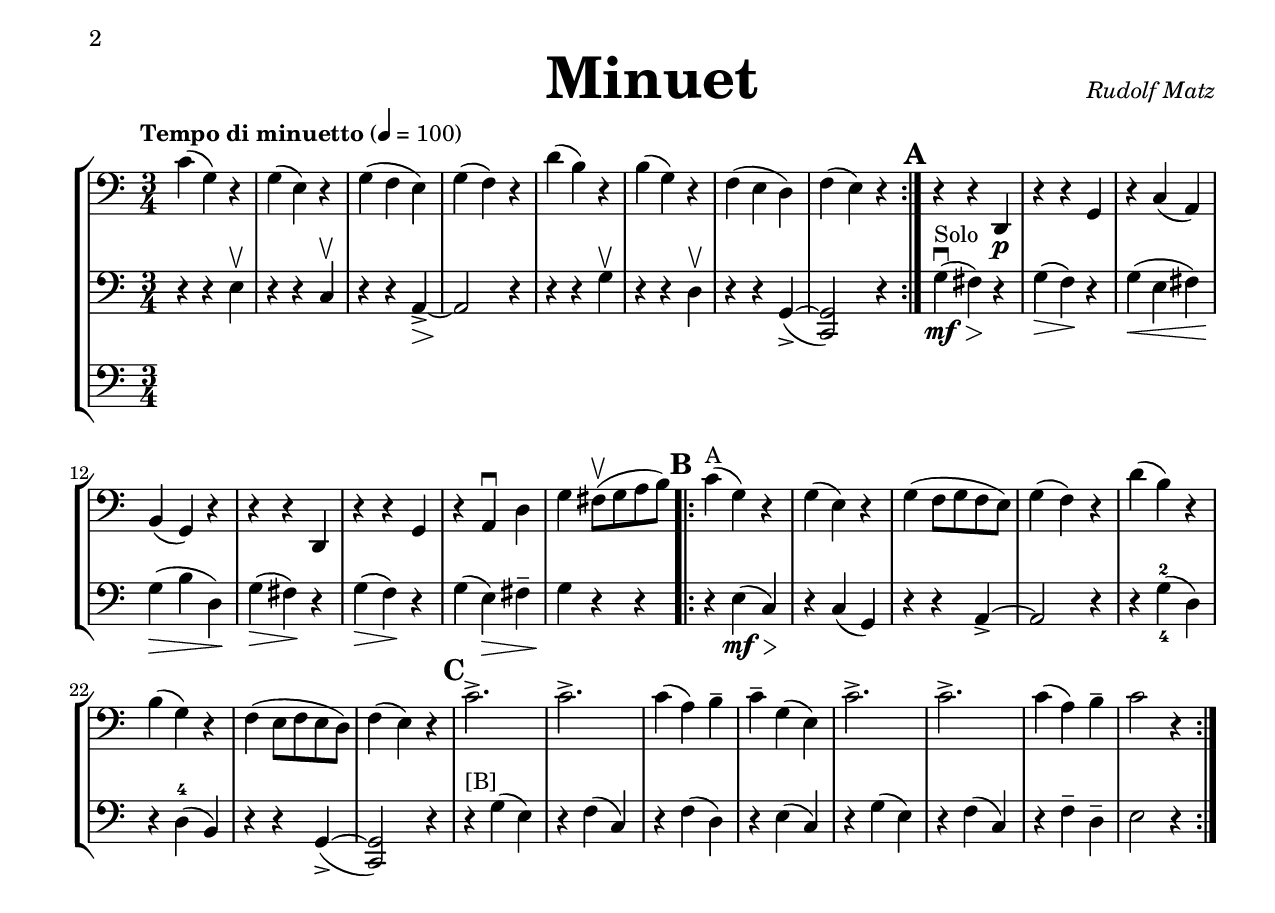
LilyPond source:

\version "2.19.14"

\language  "english"

\header {
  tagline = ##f
}

\paper {
  #(set-paper-size "letter")
  left-margin = 1.5\cm
  #(define fonts
     (make-pango-font-tree "Verdana"
       "Nimbus Sans"
       "Luxi Mono"
       (/ staff-height pt 18)))
  indent = 0\mm
  ragged-last-bottom = ##t
  ragged-bottom = ##t
  scoreTitleMarkup = \markup {
    \fill-line {
      \null
      \fontsize #4 \bold \fromproperty #'header:piece
      \fromproperty #'header:opus
    }
  }
}
#(set-global-staff-size 20)

\markup{
  \fontsize #0 {
    \fill-line{
      \column{
        \center-align{
          \vspace #2
          \override #'(thickness . 5) \box \pad-markup #2 {
            \fill-line{
              \column{
                \center-align{
                  \line{ \fontsize #8 { \bold{ \caps{ "Woodman's Wonders"}}}}
                  \vspace #0.25
                  \line{ \fontsize #2 {" "}}
                }
              }
            }
          }
          \vspace #2
          \line{ \fontsize #3 \italic{ " "}}
          \vspace #2
          \line{ \fontsize #8 { \bold{ \caps{ "Junior Cello Ensemble"}}}}
          \vspace #0.5
          \line{ \fontsize #13 { \bold{ \caps{ " "}}}}
          \vspace #2
          \line{ \fontsize #7 { "Fall 2014"}}
          \vspace #0.5
          \line{ \fontsize #8 { " "}}
          \vspace #3
          \line{ \fontsize #10 {"Cello divisi"}}
          \vspace #2
          \line{ \fontsize #4 {" "}}
          \vspace #1
          \line{ \fontsize #4 {" "}}
          \vspace #1
          \line{ \fontsize #4 {" "}}
          \vspace #15
          %    \line{ \epsfile #X #20 #" "}
          %   \vspace #1
          \line{ \fontsize #3 {"CPKCMusic"}}
          \vspace #1
          \line{ \fontsize #2 {"engraved with LilyPond"}}
        }
      }
    }
  }
}

%

\header {
  piece = \markup { \fontsize #4 \bold "Minuet" }
  opus = \markup { \italic "Rudolf Matz" }
}

ub =  \upbow
db =  \downbow

global = {
  \key c \major
  \time 3/4
  \tempo  "Tempo di minuetto" 4 = 100
  \set Score.markFormatter = #format-mark-box-barnumbers
  \clef "bass"
}
mfEspress = \markup {
  \center-align \line {
    \hspace #3.7 mf \normal-text \italic espress.
  }
}
mfEspressDynamic = #(make-dynamic-script mfEspress)

pDolce = \markup {
  \center-align \line {
    \hspace #3.7 p \normal-text \italic dolce
  }
}
pDolceDynamic = #(make-dynamic-script pDolce)

vcI =  \relative c' {
  \global
  \repeat  volta 2 {
    c4 (g) r g (e) r g ( f e ) g ( f)  r4 |
    d' (b) r b ( g ) r f ( e d) f (e) r
  }
  %9
  \mark \default
  r4 r d,\p r r g r c (a) b (g) r
  r4 r d r r g r a\downbow d g fs8\upbow (g a b)
  \mark \default
  \repeat volta 2 {
    c4^"A" ( g) r4 g (e) r g ( f8 g f e) g4 (f ) r4 |
    d'4 (b) r b (g) r f (e8 f e d) f4 (e) r4 |
    \mark \default
    c'2.-> c-> c4 ( a) b-- c-- g (e)
    c'2.-> c-> c4 (a) b-- c2 r4
  }
}

vcII = \relative c {
  \global
  \repeat volta 2 {
    r4 r e\ub r r c\ub r r a~->\> a2\! r4 |
    r4 r g'\ub r r d\ub r r \tieUp g,~ ->  (< g c, >2) r4 |
  }
  \mark \default %9
  g'4\db^"Solo"\mf\> ( fs )\! r g\> ( f )\!  r g\< ( e fs ) g\> ( b d, )\! |
  g\> ( fs)\! r g\> ( f \!)  r g ( e\> ) fs-- g\! r r |
  \mark \default\repeat volta 2 {
    r4 e\mf\> ( c)\! r4 c ( g ) r r a->~ a2 r4 |
    r4 g'-2_4 ( d ) r d-4 ( b ) r r g->~ (< g c, >2) r4 |
    r4^"[B]" g' ( e ) r f ( c ) r f ( d ) r e ( c ) r g' ( e ) r f ( c ) r f-- d-- e2 r4
  }
}
vcIII = \relative c {
  \global

}

\score {
  \new StaffGroup {
    <<
      \new Staff { \vcI }
      \new Staff { \vcII }
      \new Staff { \vcIII }
    >>
  }
  \layout {}
  \midi {}
}

